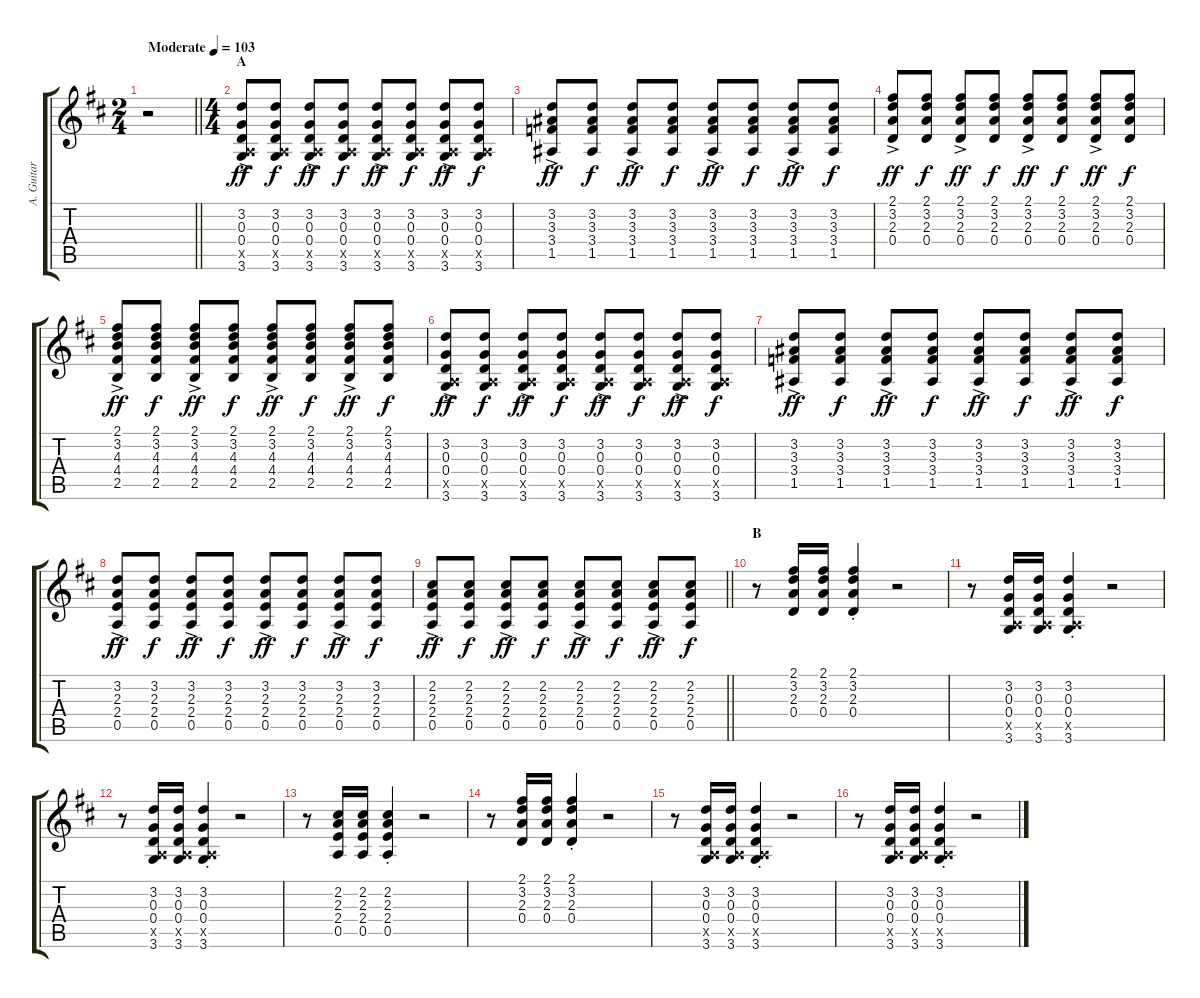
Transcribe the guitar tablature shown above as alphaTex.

\track ("A. Guitar" "A. Guitar") {instrument acousticguitarsteel}
\staff {score tabs}
\tuning (E4 B3 G3 D3 A2 E2) {hide}
\ts (2 4)
\tempo (103 "Moderate")
\clef g2
\barLineRight lightlight
\ks d
r.2{dy ff instrument acousticguitarsteel} |
\ts (4 4)
\section ("" "A")
(3.2{ac} 0.3{ac} 0.4{ac} 0.5{ac x} 3.6{ac}).8 (3.2 0.3 0.4 0.5{x} 3.6).8{dy f} (3.2{ac} 0.3{ac} 0.4{ac} 0.5{ac x} 3.6{ac}).8{dy ff} (3.2 0.3 0.4 0.5{x} 3.6).8{dy f} (3.2{ac} 0.3{ac} 0.4{ac} 0.5{ac x} 3.6{ac}).8{dy ff} (3.2 0.3 0.4 0.5{x} 3.6).8{dy f} (3.2{ac} 0.3{ac} 0.4{ac} 0.5{ac x} 3.6{ac}).8{dy ff} (3.2 0.3 0.4 0.5{x} 3.6).8{dy f} |
(3.2{ac} 3.3{ac} 3.4{ac} 1.5{ac}).8{dy ff} (3.2 3.3 3.4 1.5).8{dy f} (3.2{ac} 3.3{ac} 3.4{ac} 1.5{ac}).8{dy ff} (3.2 3.3 3.4 1.5).8{dy f} (3.2{ac} 3.3{ac} 3.4{ac} 1.5{ac}).8{dy ff} (3.2 3.3 3.4 1.5).8{dy f} (3.2{ac} 3.3{ac} 3.4{ac} 1.5{ac}).8{dy ff} (3.2 3.3 3.4 1.5).8{dy f} |
(2.1{ac} 3.2{ac} 2.3{ac} 0.4{ac}).8{dy ff} (2.1 3.2 2.3 0.4).8{dy f} (2.1{ac} 3.2{ac} 2.3{ac} 0.4{ac}).8{dy ff} (2.1 3.2 2.3 0.4).8{dy f} (2.1{ac} 3.2{ac} 2.3{ac} 0.4{ac}).8{dy ff} (2.1 3.2 2.3 0.4).8{dy f} (2.1{ac} 3.2{ac} 2.3{ac} 0.4{ac}).8{dy ff} (2.1 3.2 2.3 0.4).8{dy f} |
(2.1{ac} 3.2{ac} 4.3{ac} 4.4{ac} 2.5{ac}).8{dy ff} (2.1 3.2 4.3 4.4 2.5).8{dy f} (2.1{ac} 3.2{ac} 4.3{ac} 4.4{ac} 2.5{ac}).8{dy ff} (2.1 3.2 4.3 4.4 2.5).8{dy f} (2.1{ac} 3.2{ac} 4.3{ac} 4.4{ac} 2.5{ac}).8{dy ff} (2.1 3.2 4.3 4.4 2.5).8{dy f} (2.1{ac} 3.2{ac} 4.3{ac} 4.4{ac} 2.5{ac}).8{dy ff} (2.1 3.2 4.3 4.4 2.5).8{dy f} |
(3.2{ac} 0.3{ac} 0.4{ac} 0.5{ac x} 3.6{ac}).8{dy ff} (3.2 0.3 0.4 0.5{x} 3.6).8{dy f} (3.2{ac} 0.3{ac} 0.4{ac} 0.5{ac x} 3.6{ac}).8{dy ff} (3.2 0.3 0.4 0.5{x} 3.6).8{dy f} (3.2{ac} 0.3{ac} 0.4{ac} 0.5{ac x} 3.6{ac}).8{dy ff} (3.2 0.3 0.4 0.5{x} 3.6).8{dy f} (3.2{ac} 0.3{ac} 0.4{ac} 0.5{ac x} 3.6{ac}).8{dy ff} (3.2 0.3 0.4 0.5{x} 3.6).8{dy f} |
(3.2{ac} 3.3{ac} 3.4{ac} 1.5{ac}).8{dy ff} (3.2 3.3 3.4 1.5).8{dy f} (3.2{ac} 3.3{ac} 3.4{ac} 1.5{ac}).8{dy ff} (3.2 3.3 3.4 1.5).8{dy f} (3.2{ac} 3.3{ac} 3.4{ac} 1.5{ac}).8{dy ff} (3.2 3.3 3.4 1.5).8{dy f} (3.2{ac} 3.3{ac} 3.4{ac} 1.5{ac}).8{dy ff} (3.2 3.3 3.4 1.5).8{dy f} |
(3.2{ac} 2.3{ac} 2.4{ac} 0.5{ac}).8{dy ff} (3.2 2.3 2.4 0.5).8{dy f} (3.2{ac} 2.3{ac} 2.4{ac} 0.5{ac}).8{dy ff} (3.2 2.3 2.4 0.5).8{dy f} (3.2{ac} 2.3{ac} 2.4{ac} 0.5{ac}).8{dy ff} (3.2 2.3 2.4 0.5).8{dy f} (3.2{ac} 2.3{ac} 2.4{ac} 0.5{ac}).8{dy ff} (3.2 2.3 2.4 0.5).8{dy f} |
\barLineRight lightlight
(2.2{ac} 2.3{ac} 2.4{ac} 0.5{ac}).8{dy ff} (2.2 2.3 2.4 0.5).8{dy f} (2.2{ac} 2.3{ac} 2.4{ac} 0.5{ac}).8{dy ff} (2.2 2.3 2.4 0.5).8{dy f} (2.2{ac} 2.3{ac} 2.4{ac} 0.5{ac}).8{dy ff} (2.2 2.3 2.4 0.5).8{dy f} (2.2{ac} 2.3{ac} 2.4{ac} 0.5{ac}).8{dy ff} (2.2 2.3 2.4 0.5).8{dy f} |
\section ("" "B")
r.8 (2.1 3.2 2.3 0.4).16 (2.1 3.2 2.3 0.4).16 (2.1{st} 3.2{st} 2.3{st} 0.4{st}).4 r.2 |
r.8 (3.2 0.3 0.4 0.5{x} 3.6).16 (3.2 0.3 0.4 0.5{x} 3.6).16 (3.2{st} 0.3{st} 0.4{st} 0.5{x} 3.6{st}).4 r.2 |
r.8 (3.2 0.3 0.4 0.5{x} 3.6).16 (3.2 0.3 0.4 0.5{x} 3.6).16 (3.2{st} 0.3{st} 0.4{st} 0.5{x} 3.6{st}).4 r.2 |
r.8 (2.2 2.3 2.4 0.5).16 (2.2 2.3 2.4 0.5).16 (2.2{st} 2.3{st} 2.4{st} 0.5{st}).4 r.2 |
r.8 (2.1 3.2 2.3 0.4).16 (2.1 3.2 2.3 0.4).16 (2.1{st} 3.2{st} 2.3{st} 0.4{st}).4 r.2 |
r.8 (3.2 0.3 0.4 0.5{x} 3.6).16 (3.2 0.3 0.4 0.5{x} 3.6).16 (3.2{st} 0.3{st} 0.4{st} 0.5{x} 3.6{st}).4 r.2 |
r.8 (3.2 0.3 0.4 0.5{x} 3.6).16 (3.2 0.3 0.4 0.5{x} 3.6).16 (3.2{st} 0.3{st} 0.4{st} 0.5{x} 3.6{st}).4 r.2
